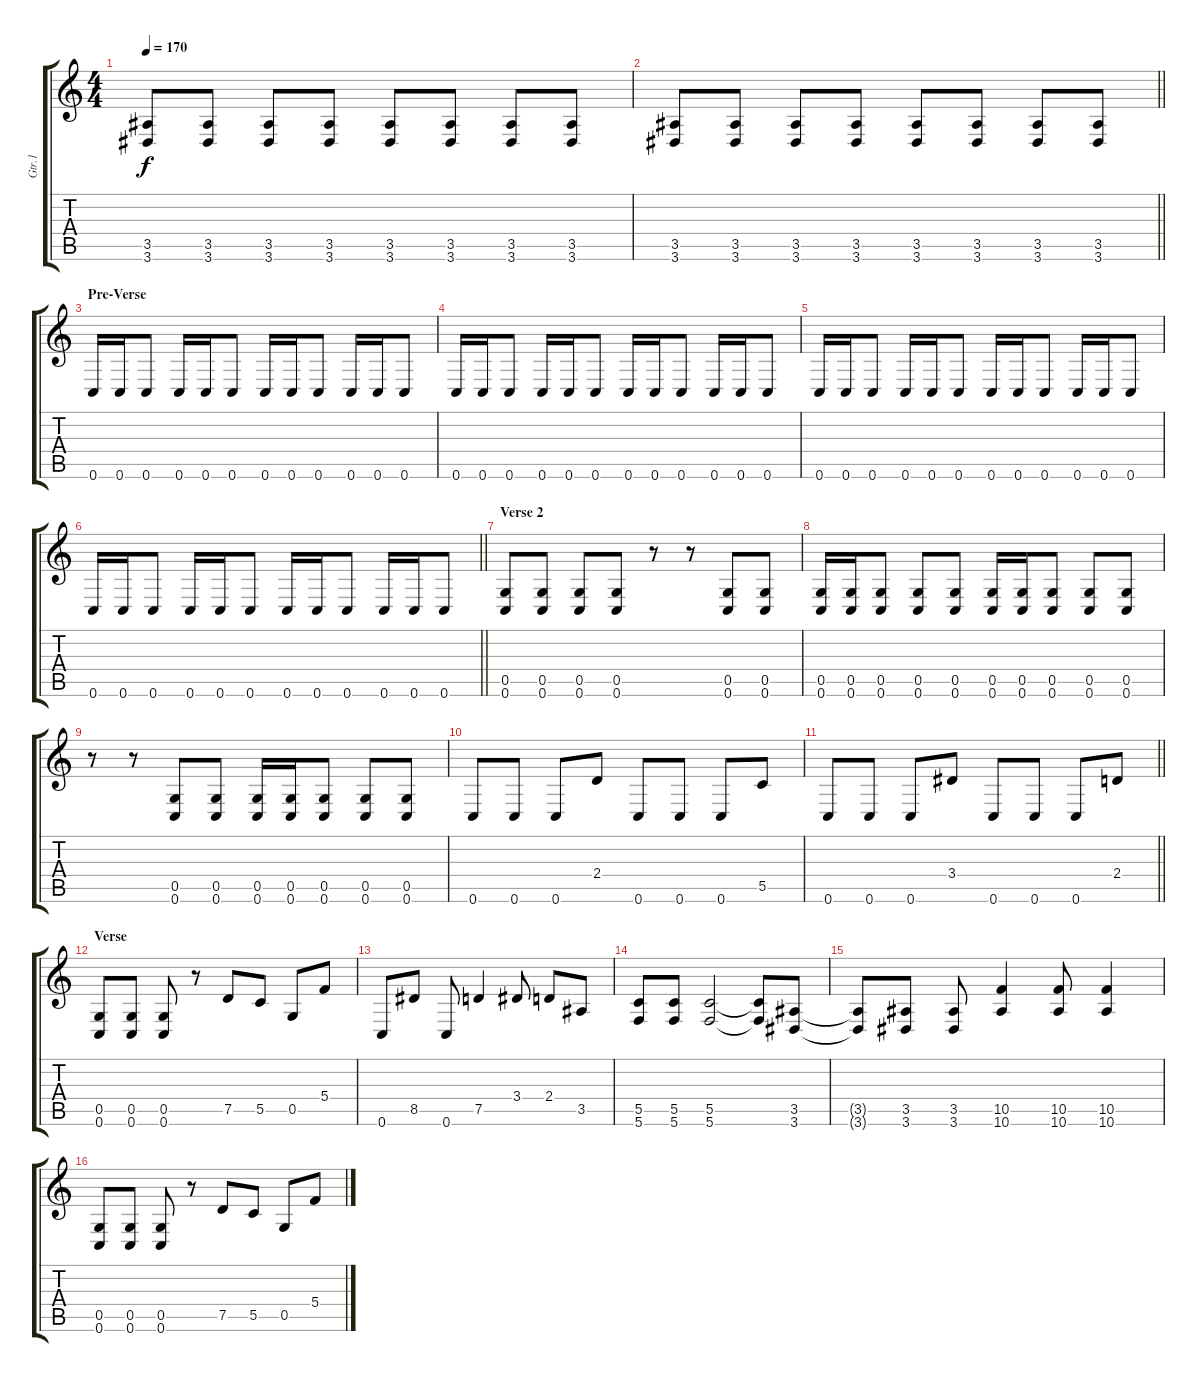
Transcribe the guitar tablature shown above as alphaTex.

\track ("Gtr.1" "Gtr.1") {instrument distortionguitar}
\staff {score tabs}
\tuning (D4 A3 F3 C3 G2 C2) {hide}
\ts (4 4)
\tempo 170
\clef g2
\ks c
(3.5 3.6).8{dy f} (3.5 3.6).8 (3.5 3.6).8 (3.5 3.6).8 (3.5 3.6).8 (3.5 3.6).8 (3.5 3.6).8 (3.5 3.6).8 |
\barLineRight lightlight
(3.5 3.6).8 (3.5 3.6).8 (3.5 3.6).8 (3.5 3.6).8 (3.5 3.6).8 (3.5 3.6).8 (3.5 3.6).8 (3.5 3.6).8 |
\section ("" "Pre-Verse")
0.6.16 0.6.16 0.6.8 0.6.16 0.6.16 0.6.8 0.6.16 0.6.16 0.6.8 0.6.16 0.6.16 0.6.8 |
0.6.16 0.6.16 0.6.8 0.6.16 0.6.16 0.6.8 0.6.16 0.6.16 0.6.8 0.6.16 0.6.16 0.6.8 |
0.6.16 0.6.16 0.6.8 0.6.16 0.6.16 0.6.8 0.6.16 0.6.16 0.6.8 0.6.16 0.6.16 0.6.8 |
\barLineRight lightlight
0.6.16 0.6.16 0.6.8 0.6.16 0.6.16 0.6.8 0.6.16 0.6.16 0.6.8 0.6.16 0.6.16 0.6.8 |
\section ("" "Verse 2")
(0.5 0.6).8 (0.5 0.6).8 (0.5 0.6).8 (0.5 0.6).8 r.8 r.8 (0.5 0.6).8 (0.5 0.6).8 |
(0.5 0.6).16 (0.5 0.6).16 (0.5 0.6).8 (0.5 0.6).8 (0.5 0.6).8 (0.5 0.6).16 (0.5 0.6).16 (0.5 0.6).8 (0.5 0.6).8 (0.5 0.6).8 |
r.8 r.8 (0.5 0.6).8 (0.5 0.6).8 (0.5 0.6).16 (0.5 0.6).16 (0.5 0.6).8 (0.5 0.6).8 (0.5 0.6).8 |
0.6.8 0.6.8 0.6.8 2.4.8 0.6.8 0.6.8 0.6.8 5.5.8 |
\barLineRight lightlight
0.6.8 0.6.8 0.6.8 3.4.8 0.6.8 0.6.8 0.6.8 2.4.8 |
\section ("" "Verse")
(0.5 0.6).8 (0.5 0.6).8 (0.5 0.6).8 r.8 7.5.8 5.5.8 0.5.8 5.4.8 |
0.6.8 8.5.8 0.6.8 7.5.4 3.4.8 2.4.8 3.5.8 |
(5.5 5.6).8 (5.5 5.6).8 (5.5 5.6).2 (5.5{t} 5.6{t}).8 (3.5 3.6).8 |
(3.5{t} 3.6{t}).8 (3.5 3.6).8 (3.5 3.6).8 (10.5 10.6).4 (10.5 10.6).8 (10.5 10.6).4 |
(0.5 0.6).8 (0.5 0.6).8 (0.5 0.6).8 r.8 7.5.8 5.5.8 0.5.8 5.4.8
